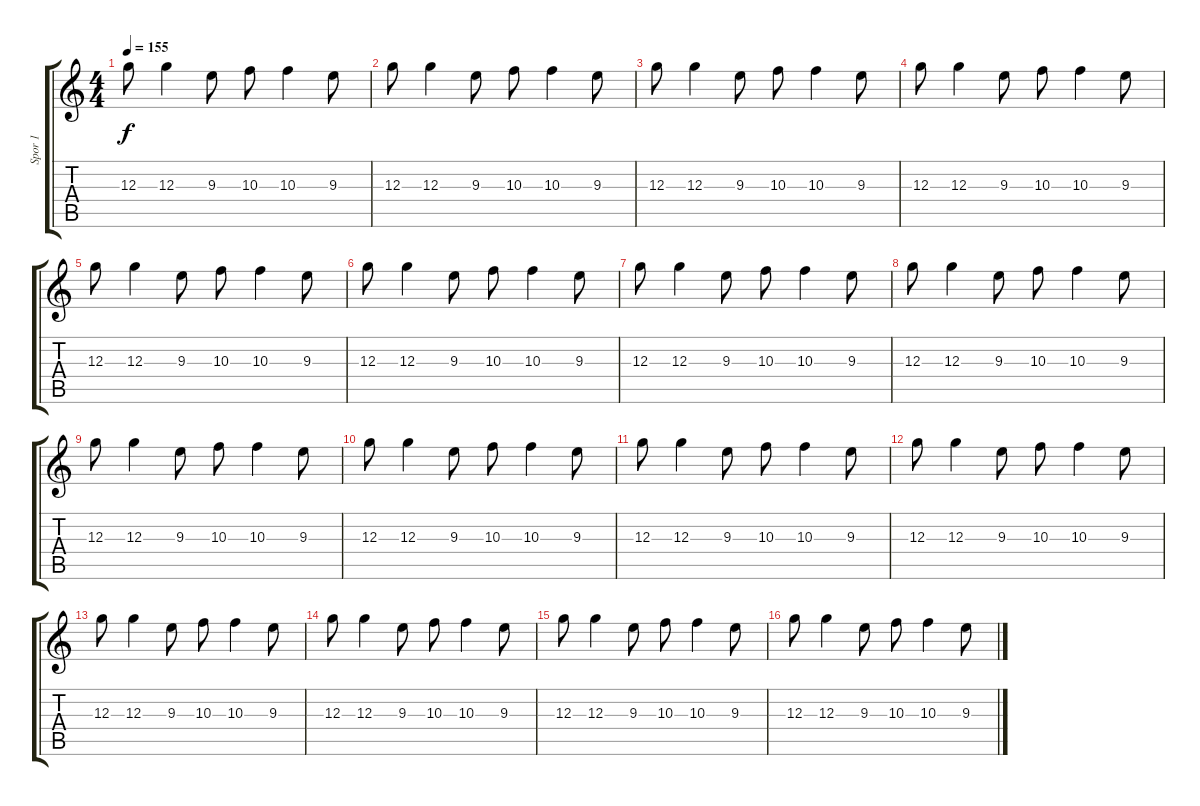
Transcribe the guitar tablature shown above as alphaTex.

\track ("Spor 1" "Spor 1") {instrument distortionguitar}
\staff {score tabs}
\tuning (E4 B3 G3 D3 A2 E2) {hide}
\ts (4 4)
\tempo 155
\clef g2
\ks c
12.3.8{dy f} 12.3.4 9.3.8 10.3.8 10.3.4 9.3.8 |
12.3.8 12.3.4 9.3.8 10.3.8 10.3.4 9.3.8 |
12.3.8 12.3.4 9.3.8 10.3.8 10.3.4 9.3.8 |
12.3.8 12.3.4 9.3.8 10.3.8 10.3.4 9.3.8 |
12.3.8 12.3.4 9.3.8 10.3.8 10.3.4 9.3.8 |
12.3.8 12.3.4 9.3.8 10.3.8 10.3.4 9.3.8 |
12.3.8 12.3.4 9.3.8 10.3.8 10.3.4 9.3.8 |
12.3.8 12.3.4 9.3.8 10.3.8 10.3.4 9.3.8 |
12.3.8 12.3.4 9.3.8 10.3.8 10.3.4 9.3.8 |
12.3.8 12.3.4 9.3.8 10.3.8 10.3.4 9.3.8 |
12.3.8 12.3.4 9.3.8 10.3.8 10.3.4 9.3.8 |
12.3.8 12.3.4 9.3.8 10.3.8 10.3.4 9.3.8 |
12.3.8 12.3.4 9.3.8 10.3.8 10.3.4 9.3.8 |
12.3.8 12.3.4 9.3.8 10.3.8 10.3.4 9.3.8 |
12.3.8 12.3.4 9.3.8 10.3.8 10.3.4 9.3.8 |
12.3.8 12.3.4 9.3.8 10.3.8 10.3.4 9.3.8
